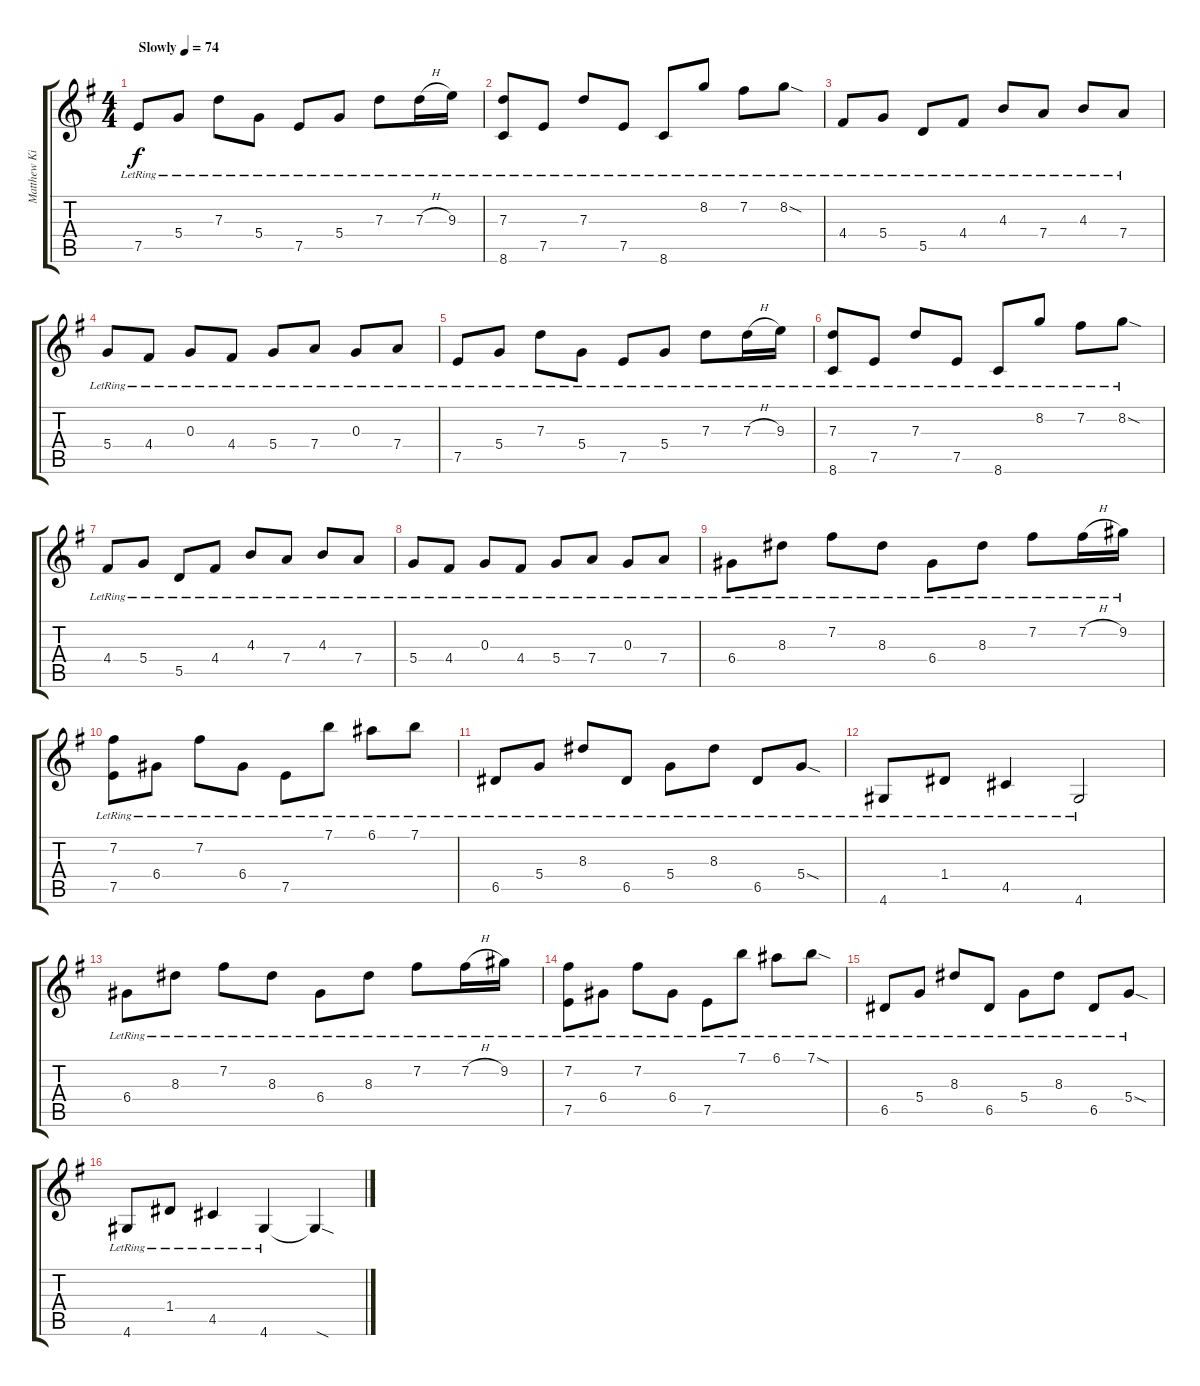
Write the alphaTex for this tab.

\track ("Matthew Kiichi Heafy" "Matthew Ki") {instrument electricguitarclean}
\staff {score tabs}
\tuning (E4 B3 G3 D3 A2 E2) {hide}
\ts (4 4)
\tempo (74 "Slowly")
\clef g2
\ks eminor
7.5{lr}.8{dy f instrument electricguitarclean} 5.4{lr}.8 7.3{lr}.8 5.4{lr}.8 7.5{lr}.8 5.4{lr}.8 7.3{lr}.8 7.3{h lr}.16 9.3{lr}.16 |
(7.3{lr} 8.6{lr}).8 7.5{lr}.8 7.3{lr}.8 7.5{lr}.8 8.6{lr}.8 8.2{lr}.8 7.2{lr}.8 8.2{sod lr}.8 |
4.4{lr}.8 5.4{lr}.8 5.5{lr}.8 4.4{lr}.8 4.3{lr}.8 7.4{lr}.8 4.3{lr}.8 7.4{lr}.8 |
5.4{lr}.8 4.4{lr}.8 0.3{lr}.8 4.4{lr}.8 5.4{lr}.8 7.4{lr}.8 0.3{lr}.8 7.4{lr}.8 |
7.5{lr}.8 5.4{lr}.8 7.3{lr}.8 5.4{lr}.8 7.5{lr}.8 5.4{lr}.8 7.3{lr}.8 7.3{h lr}.16 9.3{lr}.16 |
(7.3{lr} 8.6{lr}).8 7.5{lr}.8 7.3{lr}.8 7.5{lr}.8 8.6{lr}.8 8.2{lr}.8 7.2{lr}.8 8.2{sod lr}.8 |
4.4{lr}.8 5.4{lr}.8 5.5{lr}.8 4.4{lr}.8 4.3{lr}.8 7.4{lr}.8 4.3{lr}.8 7.4{lr}.8 |
5.4{lr}.8 4.4{lr}.8 0.3{lr}.8 4.4{lr}.8 5.4{lr}.8 7.4{lr}.8 0.3{lr}.8 7.4{lr}.8 |
6.4{lr}.8 8.3{lr}.8 7.2{lr}.8 8.3{lr}.8 6.4{lr}.8 8.3{lr}.8 7.2{lr}.8 7.2{h lr}.16 9.2{lr}.16 |
(7.2{lr} 7.5{lr}).8 6.4{lr}.8 7.2{lr}.8 6.4{lr}.8 7.5{lr}.8 7.1{lr}.8 6.1{lr}.8 7.1{lr}.8 |
6.5{lr}.8 5.4{lr}.8 8.3{lr}.8 6.5{lr}.8 5.4{lr}.8 8.3{lr}.8 6.5{lr}.8 5.4{sod lr}.8 |
4.6{lr}.8 1.4{lr}.8 4.5{lr}.4 4.6{lr}.2 |
6.4{lr}.8 8.3{lr}.8 7.2{lr}.8 8.3{lr}.8 6.4{lr}.8 8.3{lr}.8 7.2{lr}.8 7.2{h lr}.16 9.2{lr}.16 |
(7.2{lr} 7.5{lr}).8 6.4{lr}.8 7.2{lr}.8 6.4{lr}.8 7.5{lr}.8 7.1{lr}.8 6.1{lr}.8 7.1{sod lr}.8 |
6.5{lr}.8 5.4{lr}.8 8.3{lr}.8 6.5{lr}.8 5.4{lr}.8 8.3{lr}.8 6.5{lr}.8 5.4{sod lr}.8 |
4.6{lr}.8 1.4{lr}.8 4.5{lr}.4 4.6{lr}.4 4.6{sod t}.4
